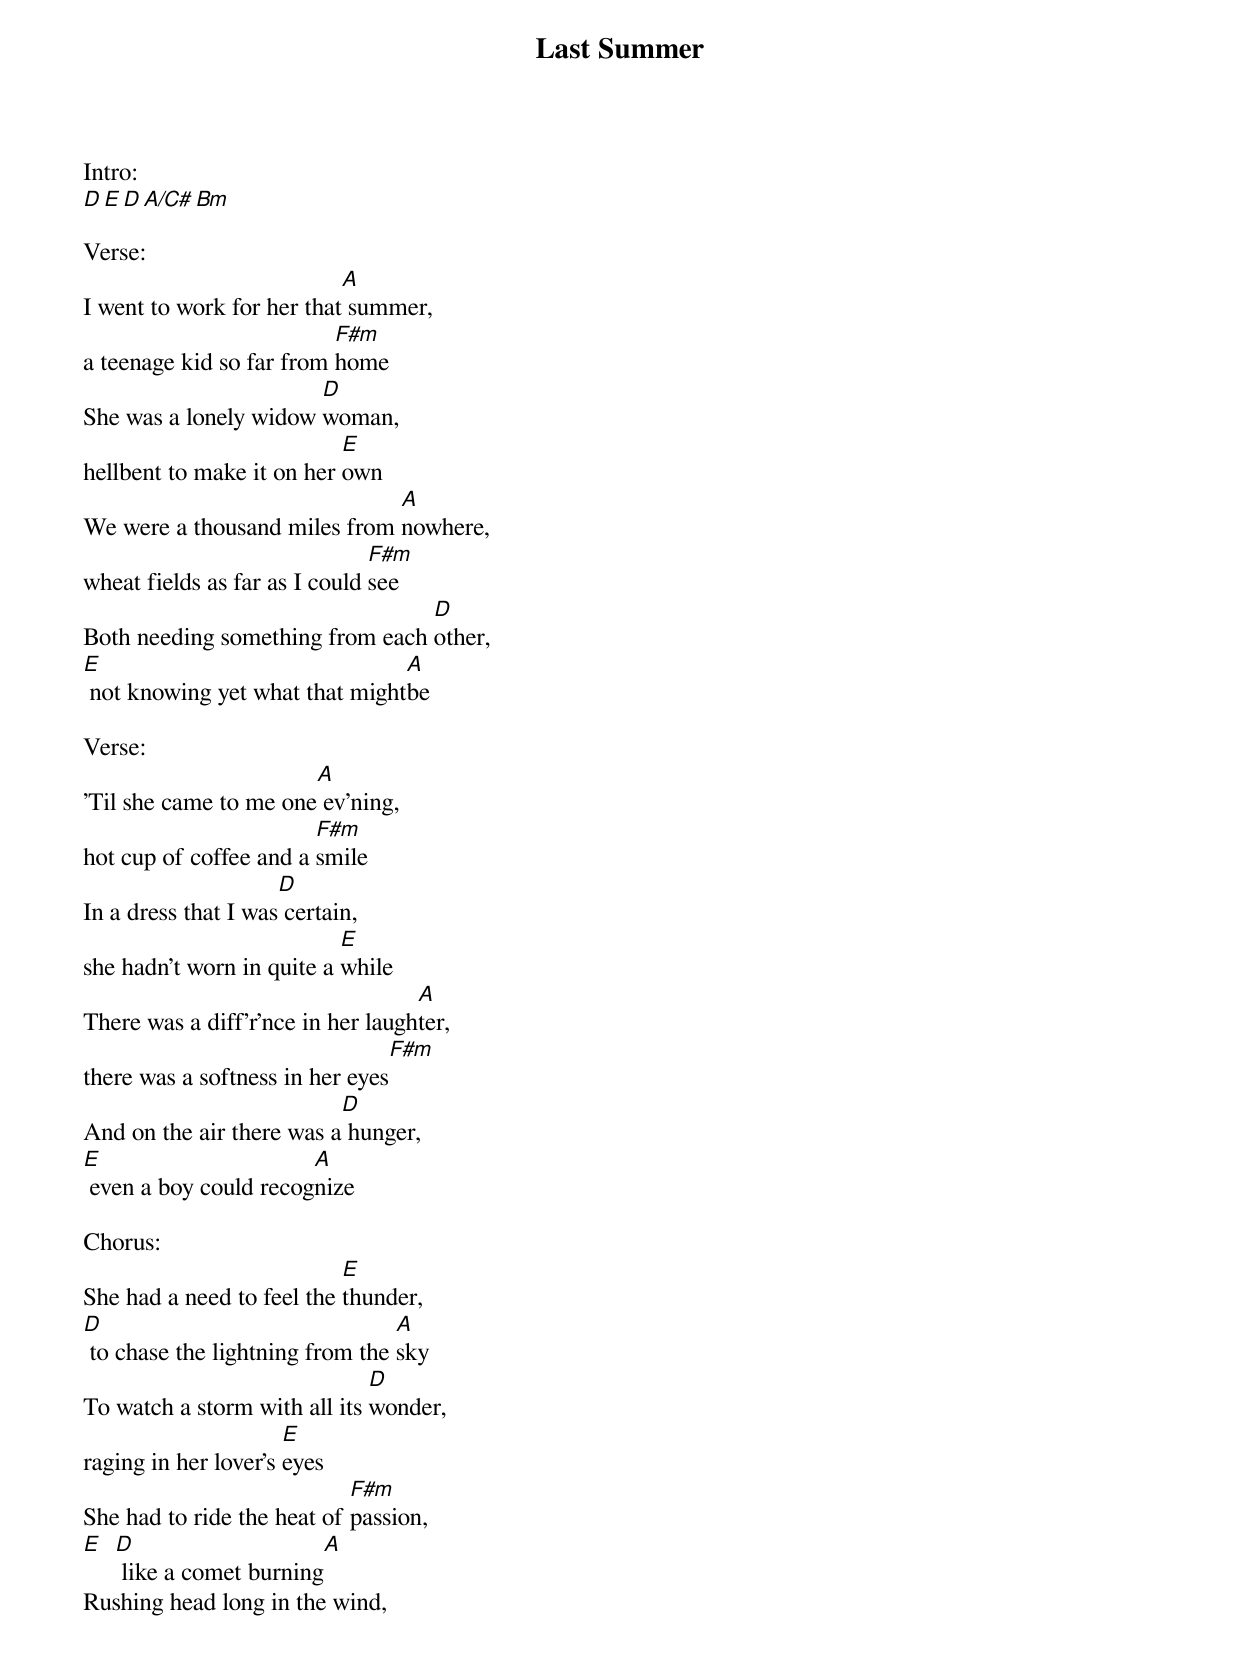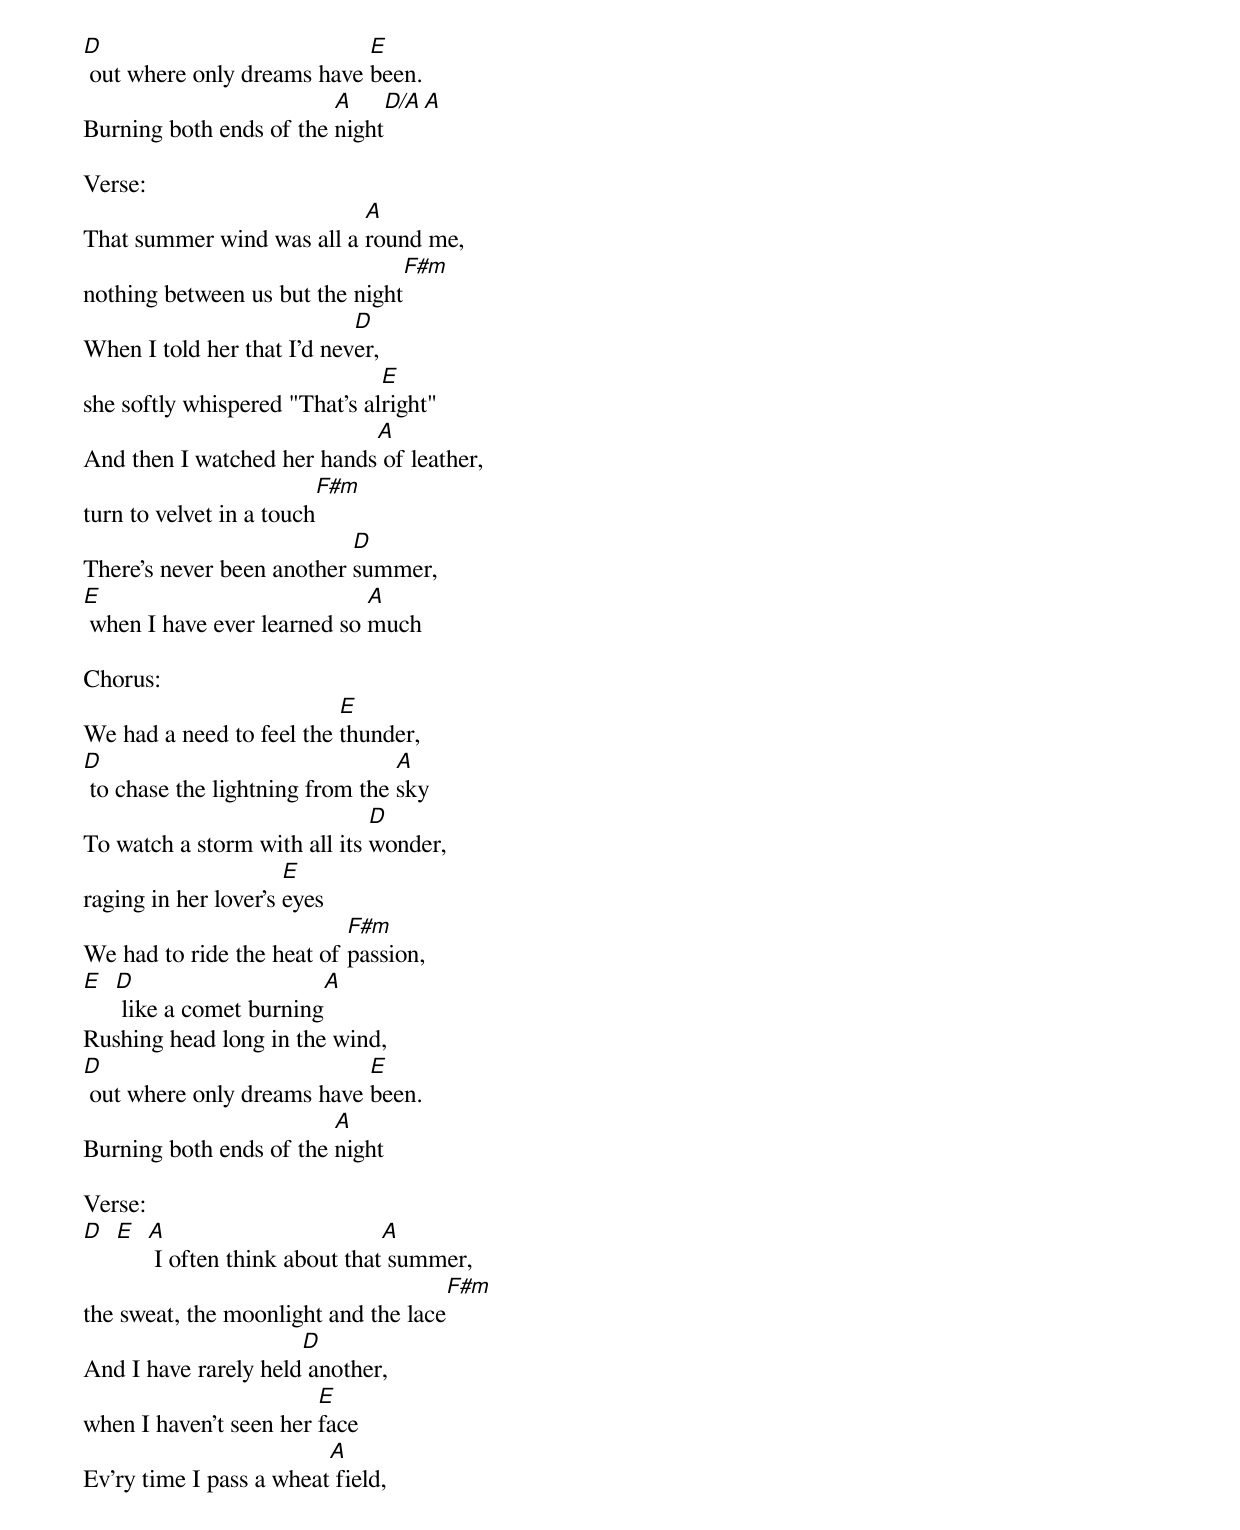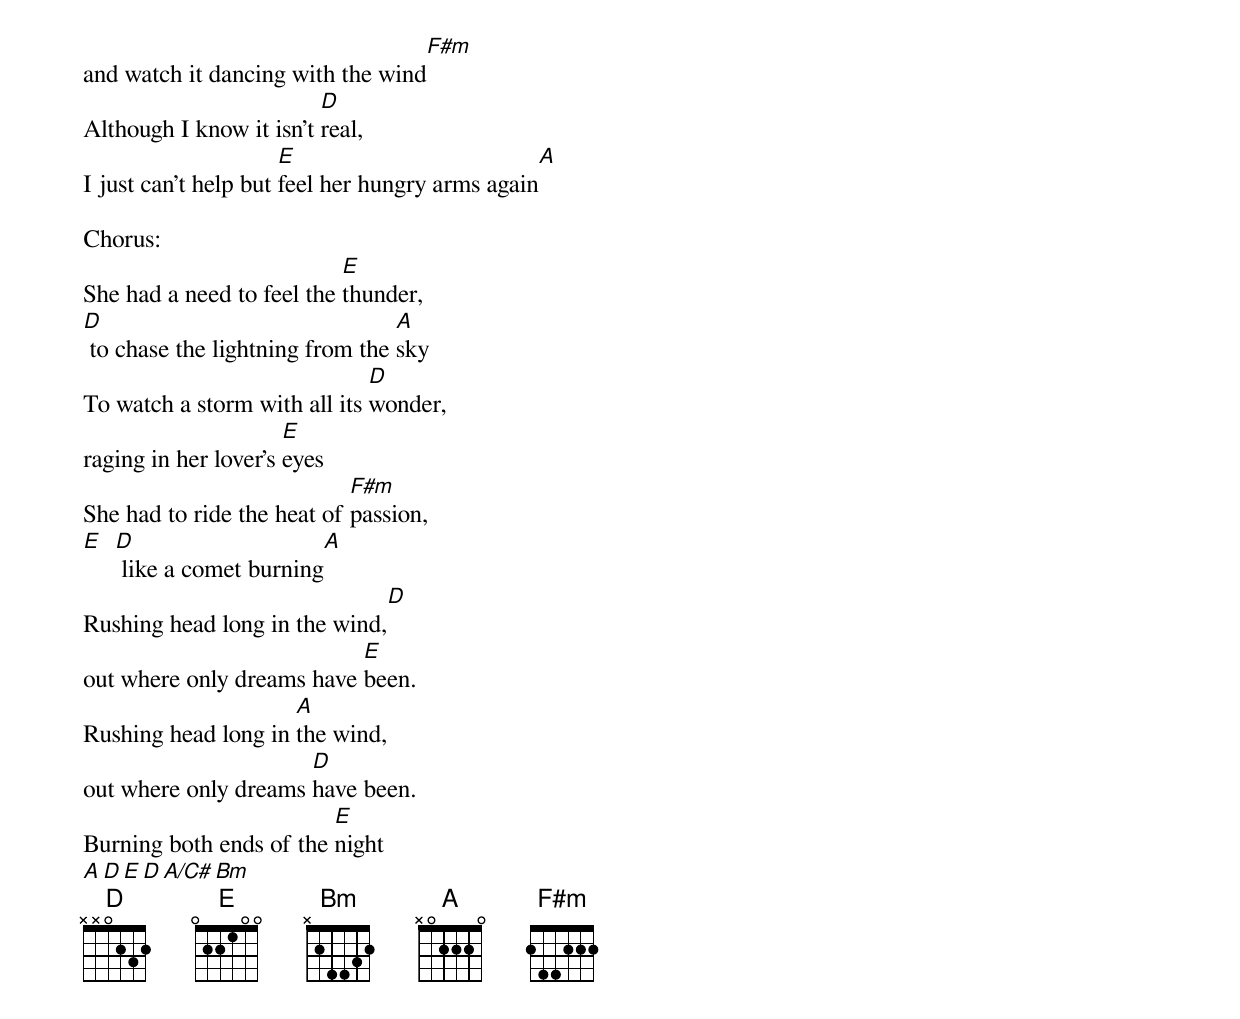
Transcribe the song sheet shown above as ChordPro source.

{title:Last Summer}
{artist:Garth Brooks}
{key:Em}
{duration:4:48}
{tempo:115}
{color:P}

Intro:
[D][E][D][A/C#][Bm]

Verse:
I went to work for her that[A] summer,
a teenage kid so far from [F#m]home
She was a lonely widow [D]woman,
hellbent to make it on her [E]own
We were a thousand miles from [A]nowhere,
wheat fields as far as I could [F#m]see
Both needing something from each [D]other,
[E] not knowing yet what that might[A]be

Verse:
'Til she came to me one[A] ev'ning,
hot cup of coffee and a [F#m]smile
In a dress that I was[D] certain,
she hadn't worn in quite a [E]while
There was a diff'r'nce in her laugh[A]ter,
there was a softness in her eyes[F#m]
And on the air there was a[D] hunger,
[E] even a boy could recog[A]nize

Chorus:
She had a need to feel the [E]thunder,
[D] to chase the lightning from the [A]sky
To watch a storm with all its [D]wonder,
raging in her lover's [E]eyes
She had to ride the heat of [F#m]passion,
[E]  [D] like a comet burning[A]
Rushing head long in the wind,
[D] out where only dreams have [E]been.
Burning both ends of the [A]night[D/A][A]

Verse:
That summer wind was all a [A]round me,
nothing between us but the night[F#m]
When I told her that I'd nev[D]er,
she softly whispered "That's al[E]right"
And then I watched her hands[A] of leather,
turn to velvet in a touch[F#m]
There's never been another [D]summer,
[E] when I have ever learned so [A]much

Chorus:
We had a need to feel the [E]thunder,
[D] to chase the lightning from the [A]sky
To watch a storm with all its [D]wonder,
raging in her lover's [E]eyes
We had to ride the heat of [F#m]passion,
[E]  [D] like a comet burning[A]
Rushing head long in the wind,
[D] out where only dreams have [E]been.
Burning both ends of the [A]night

Verse:
[D]  [E]  [A] I often think about that[A] summer,
the sweat, the moonlight and the lace[F#m]
And I have rarely held[D] another,
when I haven't seen her [E]face
Ev'ry time I pass a wheat[A] field,
and watch it dancing with the wind[F#m]
Although I know it isn't [D]real,
I just can't help but [E]feel her hungry arms again[A]

Chorus:
She had a need to feel the [E]thunder,
[D] to chase the lightning from the [A]sky
To watch a storm with all its [D]wonder,
raging in her lover's [E]eyes
She had to ride the heat of [F#m]passion,
[E]  [D] like a comet burning[A]
Rushing head long in the wind,[D]
out where only dreams have [E]been.
Rushing head long in [A]the wind,
out where only dreams [D]have been.
Burning both ends of the [E]night
[A][D][E][D][A/C#][Bm]
